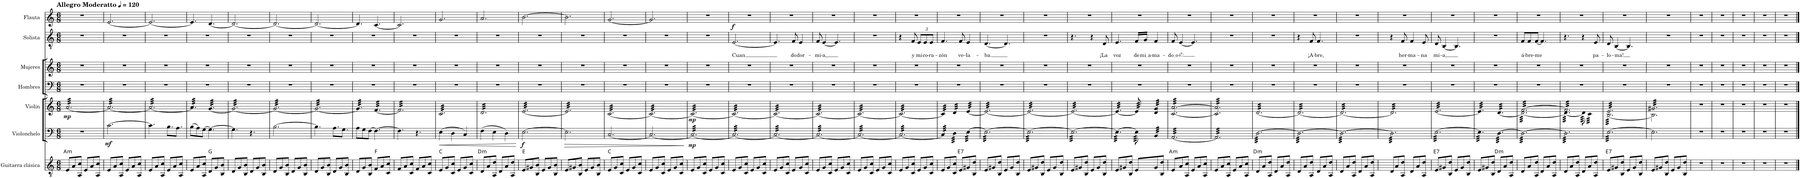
**kern	**harte	**kern	**dynam	**kern	**dynam	**kern	**kern	**kern	**text	**dynam	**kern
*part7	*part7	*part6	*part6	*part5	*part5	*part4	*part3	*part2	*part2	*part2	*part1
*staff7	*	*staff6	*staff6	*staff5	*staff5	*staff4	*staff3	*staff2	*staff2	*staff2	*staff1
*I"Guitarra clásica	*	*I"Violonchelo	*	*I"Violín	*	*I"Hombres	*I"Mujeres	*I"Solista	*	*	*I"Flauta
*I'Guit.	*	*I'Vc.	*	*I'Vln.	*	*I'H.	*	*I'Sl.	*	*	*I'Fl.
*clefGv2	*	*clefF4	*	*clefG2	*	*clefF4	*clefG2	*clefGv2	*	*	*clefG2
*k[]	*	*k[]	*	*k[]	*	*k[]	*k[]	*k[]	*	*	*k[]
*M6/8	*	*M6/8	*	*M6/8	*	*M6/8	*M6/8	*M6/8	*	*	*M6/8
*MM120	*	*MM120	*	*MM120	*	*MM120	*MM120	*MM120	*	*	*MM120
=1	=1	=1	=1	=1	=1	=1	=1	=1	=1	=1	=1
!	!	!	!	!	!	!	!	!	!	!	!LO:TX:a:B:t=Allegro Moderatto
!	!LO:H:kt=m	!	!	!	!LO:DY:b	!	!	!	!	!	!
*	*	*	*	*tremolo	*	*	*	*	*	*	*
8E/L	A:min	2.r	.	[32a/LLL	mp	2.r	2.r	2.r	.	.	2.r
.	.	.	.	32a/	.	.	.	.	.	.	.
.	.	.	.	32a/	.	.	.	.	.	.	.
.	.	.	.	32a/	.	.	.	.	.	.	.
8A/	.	.	.	32a/	.	.	.	.	.	.	.
.	.	.	.	32a/	.	.	.	.	.	.	.
.	.	.	.	32a/	.	.	.	.	.	.	.
.	.	.	.	32a/	.	.	.	.	.	.	.
8AA/ 8c/J	.	.	.	32a/	.	.	.	.	.	.	.
.	.	.	.	32a/	.	.	.	.	.	.	.
.	.	.	.	32a/	.	.	.	.	.	.	.
.	.	.	.	32a/	.	.	.	.	.	.	.
8E/L	.	.	.	32a/	.	.	.	.	.	.	.
.	.	.	.	32a/	.	.	.	.	.	.	.
.	.	.	.	32a/	.	.	.	.	.	.	.
.	.	.	.	32a/	.	.	.	.	.	.	.
8A/	.	.	.	32a/	.	.	.	.	.	.	.
.	.	.	.	32a/	.	.	.	.	.	.	.
.	.	.	.	32a/	.	.	.	.	.	.	.
.	.	.	.	32a/	.	.	.	.	.	.	.
8AA/ 8c/J	.	.	.	32a/	.	.	.	.	.	.	.
.	.	.	.	32a/	.	.	.	.	.	.	.
.	.	.	.	32a/	.	.	.	.	.	.	.
.	.	.	.	32a/JJJ	.	.	.	.	.	.	.
=2	=2	=2	=2	=2	=2	=2	=2	=2	=2	=2	=2
!	!	!	!LO:DY:b	!	!	!	!	!	!	!	!
8E/L	.	[2.c\	mf	32a/LLL	.	2.r	2.r	2.r	.	.	[2.e/
.	.	.	.	32a/	.	.	.	.	.	.	.
.	.	.	.	32a/	.	.	.	.	.	.	.
.	.	.	.	32a/	.	.	.	.	.	.	.
8A/	.	.	.	32a/	.	.	.	.	.	.	.
.	.	.	.	32a/	.	.	.	.	.	.	.
.	.	.	.	32a/	.	.	.	.	.	.	.
.	.	.	.	32a/	.	.	.	.	.	.	.
8AA/ 8c/J	.	.	.	32a/	.	.	.	.	.	.	.
.	.	.	.	32a/	.	.	.	.	.	.	.
.	.	.	.	32a/	.	.	.	.	.	.	.
.	.	.	.	32a/	.	.	.	.	.	.	.
8E/L	.	.	.	32a/	.	.	.	.	.	.	.
.	.	.	.	32a/	.	.	.	.	.	.	.
.	.	.	.	32a/	.	.	.	.	.	.	.
.	.	.	.	32a/	.	.	.	.	.	.	.
8A/	.	.	.	32a/	.	.	.	.	.	.	.
.	.	.	.	32a/	.	.	.	.	.	.	.
.	.	.	.	32a/	.	.	.	.	.	.	.
.	.	.	.	32a/	.	.	.	.	.	.	.
8AA/ 8c/J	.	.	.	32a/	.	.	.	.	.	.	.
.	.	.	.	32a/	.	.	.	.	.	.	.
.	.	.	.	32a/	.	.	.	.	.	.	.
.	.	.	.	32a/JJJ	.	.	.	.	.	.	.
=3	=3	=3	=3	=3	=3	=3	=3	=3	=3	=3	=3
8E/L	.	4.c\]	.	32a/LLL	.	2.r	2.r	2.r	.	.	2.e/_
.	.	.	.	32a/	.	.	.	.	.	.	.
.	.	.	.	32a/	.	.	.	.	.	.	.
.	.	.	.	32a/	.	.	.	.	.	.	.
8A/	.	.	.	32a/	.	.	.	.	.	.	.
.	.	.	.	32a/	.	.	.	.	.	.	.
.	.	.	.	32a/	.	.	.	.	.	.	.
.	.	.	.	32a/	.	.	.	.	.	.	.
8AA/ 8c/J	.	.	.	32a/	.	.	.	.	.	.	.
.	.	.	.	32a/	.	.	.	.	.	.	.
.	.	.	.	32a/	.	.	.	.	.	.	.
.	.	.	.	32a/	.	.	.	.	.	.	.
8E/L	.	8.B\L	.	32a/	.	.	.	.	.	.	.
.	.	.	.	32a/	.	.	.	.	.	.	.
.	.	.	.	32a/	.	.	.	.	.	.	.
.	.	.	.	32a/	.	.	.	.	.	.	.
8A/	.	.	.	32a/	.	.	.	.	.	.	.
.	.	.	.	32a/	.	.	.	.	.	.	.
.	.	8.A\J	.	32a/	.	.	.	.	.	.	.
.	.	.	.	32a/	.	.	.	.	.	.	.
8AA/ 8c/J	.	.	.	32a/	.	.	.	.	.	.	.
.	.	.	.	32a/	.	.	.	.	.	.	.
.	.	.	.	32a/	.	.	.	.	.	.	.
.	.	.	.	32a/JJJ	.	.	.	.	.	.	.
=4	=4	=4	=4	=4	=4	=4	=4	=4	=4	=4	=4
8E/L	.	(8B\L	.	32a/]LLL	.	2.r	2.r	2.r	.	.	4.e/]
.	.	.	.	32a/	.	.	.	.	.	.	.
.	.	.	.	32a/	.	.	.	.	.	.	.
.	.	.	.	32a/	.	.	.	.	.	.	.
8A/	.	8A\)	.	32a/	.	.	.	.	.	.	.
.	.	.	.	32a/	.	.	.	.	.	.	.
.	.	.	.	32a/	.	.	.	.	.	.	.
.	.	.	.	32a/	.	.	.	.	.	.	.
8AA/ 8c/J	.	[8G\J	.	32a/	.	.	.	.	.	.	.
.	.	.	.	32a/	.	.	.	.	.	.	.
.	.	.	.	32a/	.	.	.	.	.	.	.
.	.	.	.	32a/JJJ	.	.	.	.	.	.	.
8D/L	G:maj	4.G\_	.	[32g/LLL	.	.	.	.	.	.	[4.d/
.	.	.	.	32g/	.	.	.	.	.	.	.
.	.	.	.	32g/	.	.	.	.	.	.	.
.	.	.	.	32g/	.	.	.	.	.	.	.
8G/	.	.	.	32g/	.	.	.	.	.	.	.
.	.	.	.	32g/	.	.	.	.	.	.	.
.	.	.	.	32g/	.	.	.	.	.	.	.
.	.	.	.	32g/	.	.	.	.	.	.	.
8BB/ 8B/J	.	.	.	32g/	.	.	.	.	.	.	.
.	.	.	.	32g/	.	.	.	.	.	.	.
.	.	.	.	32g/	.	.	.	.	.	.	.
.	.	.	.	32g/JJJ	.	.	.	.	.	.	.
=5	=5	=5	=5	=5	=5	=5	=5	=5	=5	=5	=5
8D/L	.	4.G\]	.	32g/LLL	.	2.r	2.r	2.r	.	.	2.d/_
.	.	.	.	32g/	.	.	.	.	.	.	.
.	.	.	.	32g/	.	.	.	.	.	.	.
.	.	.	.	32g/	.	.	.	.	.	.	.
8G/	.	.	.	32g/	.	.	.	.	.	.	.
.	.	.	.	32g/	.	.	.	.	.	.	.
.	.	.	.	32g/	.	.	.	.	.	.	.
.	.	.	.	32g/	.	.	.	.	.	.	.
8BB/ 8B/J	.	.	.	32g/	.	.	.	.	.	.	.
.	.	.	.	32g/	.	.	.	.	.	.	.
.	.	.	.	32g/	.	.	.	.	.	.	.
.	.	.	.	32g/	.	.	.	.	.	.	.
8D/L	.	4.r	.	32g/	.	.	.	.	.	.	.
.	.	.	.	32g/	.	.	.	.	.	.	.
.	.	.	.	32g/	.	.	.	.	.	.	.
.	.	.	.	32g/	.	.	.	.	.	.	.
8G/	.	.	.	32g/	.	.	.	.	.	.	.
.	.	.	.	32g/	.	.	.	.	.	.	.
.	.	.	.	32g/	.	.	.	.	.	.	.
.	.	.	.	32g/	.	.	.	.	.	.	.
8BB/ 8B/J	.	.	.	32g/	.	.	.	.	.	.	.
.	.	.	.	32g/	.	.	.	.	.	.	.
.	.	.	.	32g/	.	.	.	.	.	.	.
.	.	.	.	32g/JJJ	.	.	.	.	.	.	.
=6	=6	=6	=6	=6	=6	=6	=6	=6	=6	=6	=6
8D/L	.	[2.B\	.	32g/LLL	.	2.r	2.r	2.r	.	.	2.d/_
.	.	.	.	32g/	.	.	.	.	.	.	.
.	.	.	.	32g/	.	.	.	.	.	.	.
.	.	.	.	32g/	.	.	.	.	.	.	.
8G/	.	.	.	32g/	.	.	.	.	.	.	.
.	.	.	.	32g/	.	.	.	.	.	.	.
.	.	.	.	32g/	.	.	.	.	.	.	.
.	.	.	.	32g/	.	.	.	.	.	.	.
8BB/ 8B/J	.	.	.	32g/	.	.	.	.	.	.	.
.	.	.	.	32g/	.	.	.	.	.	.	.
.	.	.	.	32g/	.	.	.	.	.	.	.
.	.	.	.	32g/	.	.	.	.	.	.	.
8D/L	.	.	.	32g/	.	.	.	.	.	.	.
.	.	.	.	32g/	.	.	.	.	.	.	.
.	.	.	.	32g/	.	.	.	.	.	.	.
.	.	.	.	32g/	.	.	.	.	.	.	.
8G/	.	.	.	32g/	.	.	.	.	.	.	.
.	.	.	.	32g/	.	.	.	.	.	.	.
.	.	.	.	32g/	.	.	.	.	.	.	.
.	.	.	.	32g/	.	.	.	.	.	.	.
8BB/ 8B/J	.	.	.	32g/	.	.	.	.	.	.	.
.	.	.	.	32g/	.	.	.	.	.	.	.
.	.	.	.	32g/	.	.	.	.	.	.	.
.	.	.	.	32g/JJJ	.	.	.	.	.	.	.
=7	=7	=7	=7	=7	=7	=7	=7	=7	=7	=7	=7
8D/L	.	4.B\]	.	32g/LLL	.	2.r	2.r	2.r	.	.	2.d/_
.	.	.	.	32g/	.	.	.	.	.	.	.
.	.	.	.	32g/	.	.	.	.	.	.	.
.	.	.	.	32g/	.	.	.	.	.	.	.
8G/	.	.	.	32g/	.	.	.	.	.	.	.
.	.	.	.	32g/	.	.	.	.	.	.	.
.	.	.	.	32g/	.	.	.	.	.	.	.
.	.	.	.	32g/	.	.	.	.	.	.	.
8BB/ 8B/J	.	.	.	32g/	.	.	.	.	.	.	.
.	.	.	.	32g/	.	.	.	.	.	.	.
.	.	.	.	32g/	.	.	.	.	.	.	.
.	.	.	.	32g/	.	.	.	.	.	.	.
8D/L	.	8.A\L	.	32g/	.	.	.	.	.	.	.
.	.	.	.	32g/	.	.	.	.	.	.	.
.	.	.	.	32g/	.	.	.	.	.	.	.
.	.	.	.	32g/	.	.	.	.	.	.	.
8G/	.	.	.	32g/	.	.	.	.	.	.	.
.	.	.	.	32g/	.	.	.	.	.	.	.
.	.	8.G\J	.	32g/	.	.	.	.	.	.	.
.	.	.	.	32g/	.	.	.	.	.	.	.
8BB/ 8B/J	.	.	.	32g/	.	.	.	.	.	.	.
.	.	.	.	32g/	.	.	.	.	.	.	.
.	.	.	.	32g/	.	.	.	.	.	.	.
.	.	.	.	32g/JJJ	.	.	.	.	.	.	.
=8	=8	=8	=8	=8	=8	=8	=8	=8	=8	=8	=8
8D/L	.	8A\L	.	32g/]LLL	.	2.r	2.r	2.r	.	.	4.d/]
.	.	.	.	32g/	.	.	.	.	.	.	.
.	.	.	.	32g/	.	.	.	.	.	.	.
.	.	.	.	32g/	.	.	.	.	.	.	.
8G/	.	8G\	.	32g/	.	.	.	.	.	.	.
.	.	.	.	32g/	.	.	.	.	.	.	.
.	.	.	.	32g/	.	.	.	.	.	.	.
.	.	.	.	32g/	.	.	.	.	.	.	.
8BB/ 8B/J	.	[8F\J	.	32g/	.	.	.	.	.	.	.
.	.	.	.	32g/	.	.	.	.	.	.	.
.	.	.	.	32g/	.	.	.	.	.	.	.
.	.	.	.	32g/JJJ	.	.	.	.	.	.	.
8F/L	F:maj	4.F\_	.	[32f/LLL	.	.	.	.	.	.	[4.c/
.	.	.	.	32f/	.	.	.	.	.	.	.
.	.	.	.	32f/	.	.	.	.	.	.	.
.	.	.	.	32f/	.	.	.	.	.	.	.
8A/	.	.	.	32f/	.	.	.	.	.	.	.
.	.	.	.	32f/	.	.	.	.	.	.	.
.	.	.	.	32f/	.	.	.	.	.	.	.
.	.	.	.	32f/	.	.	.	.	.	.	.
8C/ 8c/J	.	.	.	32f/	.	.	.	.	.	.	.
.	.	.	.	32f/	.	.	.	.	.	.	.
.	.	.	.	32f/	.	.	.	.	.	.	.
.	.	.	.	32f/JJJ	.	.	.	.	.	.	.
=9	=9	=9	=9	=9	=9	=9	=9	=9	=9	=9	=9
8F/L	.	4.F\]	.	32f/]LLL	.	2.r	2.r	2.r	.	.	2.c/]
.	.	.	.	32f/	.	.	.	.	.	.	.
.	.	.	.	32f/	.	.	.	.	.	.	.
.	.	.	.	32f/	.	.	.	.	.	.	.
8A/	.	.	.	32f/	.	.	.	.	.	.	.
.	.	.	.	32f/	.	.	.	.	.	.	.
.	.	.	.	32f/	.	.	.	.	.	.	.
.	.	.	.	32f/	.	.	.	.	.	.	.
8C/ 8c/J	.	.	.	32f/	.	.	.	.	.	.	.
.	.	.	.	32f/	.	.	.	.	.	.	.
.	.	.	.	32f/	.	.	.	.	.	.	.
.	.	.	.	32f/	.	.	.	.	.	.	.
8F/L	.	4.r	.	32f/	.	.	.	.	.	.	.
.	.	.	.	32f/	.	.	.	.	.	.	.
.	.	.	.	32f/	.	.	.	.	.	.	.
.	.	.	.	32f/	.	.	.	.	.	.	.
8A/	.	.	.	32f/	.	.	.	.	.	.	.
.	.	.	.	32f/	.	.	.	.	.	.	.
.	.	.	.	32f/	.	.	.	.	.	.	.
.	.	.	.	32f/	.	.	.	.	.	.	.
8C/ 8c/J	.	.	.	32f/	.	.	.	.	.	.	.
.	.	.	.	32f/	.	.	.	.	.	.	.
.	.	.	.	32f/	.	.	.	.	.	.	.
.	.	.	.	32f/JJJ	.	.	.	.	.	.	.
=10	=10	=10	=10	=10	=10	=10	=10	=10	=10	=10	=10
!	!	!	!LO:HP:b	!	!	!	!	!	!	!	!
8E/L	C:maj	(4E\	<	32c/LLL	.	2.r	2.r	2.r	.	.	2.g/
.	.	.	.	32c/	.	.	.	.	.	.	.
.	.	.	.	32c/	.	.	.	.	.	.	.
.	.	.	.	32c/	.	.	.	.	.	.	.
8G/	.	.	.	32c/	.	.	.	.	.	.	.
.	.	.	.	32c/	.	.	.	.	.	.	.
.	.	.	.	32c/	.	.	.	.	.	.	.
.	.	.	.	32c/	.	.	.	.	.	.	.
8C/ 8c/J	.	4D\	.	32c/	.	.	.	.	.	.	.
.	.	.	.	32c/	.	.	.	.	.	.	.
.	.	.	.	32c/	.	.	.	.	.	.	.
.	.	.	.	32c/	.	.	.	.	.	.	.
8E/L	.	.	.	32c/	.	.	.	.	.	.	.
.	.	.	.	32c/	.	.	.	.	.	.	.
.	.	.	.	32c/	.	.	.	.	.	.	.
.	.	.	.	32c/	.	.	.	.	.	.	.
8G/	.	4C/)	.	32c/	.	.	.	.	.	.	.
.	.	.	.	32c/	.	.	.	.	.	.	.
.	.	.	.	32c/	.	.	.	.	.	.	.
.	.	.	.	32c/	.	.	.	.	.	.	.
8C/ 8c/J	.	.	.	32c/	.	.	.	.	.	.	.
.	.	.	.	32c/	.	.	.	.	.	.	.
.	.	.	.	32c/	.	.	.	.	.	.	.
.	.	.	.	32c/JJJ	.	.	.	.	.	.	.
=11	=11	=11	=11	=11	=11	=11	=11	=11	=11	=11	=11
!	!LO:H:kt=m	!	!	!	!	!	!	!	!	!	!
8D/L	D:min	(4F\	.	32d/LLL	.	2.r	2.r	2.r	.	.	2.a/
.	.	.	.	32d/	.	.	.	.	.	.	.
.	.	.	.	32d/	.	.	.	.	.	.	.
.	.	.	.	32d/	.	.	.	.	.	.	.
8A/	.	.	.	32d/	.	.	.	.	.	.	.
.	.	.	.	32d/	.	.	.	.	.	.	.
.	.	.	.	32d/	.	.	.	.	.	.	.
.	.	.	.	32d/	.	.	.	.	.	.	.
8AA/ 8d/J	.	4E\	.	32d/	.	.	.	.	.	.	.
.	.	.	.	32d/	.	.	.	.	.	.	.
.	.	.	.	32d/	.	.	.	.	.	.	.
.	.	.	.	32d/	.	.	.	.	.	.	.
8D/L	.	.	.	32d/	.	.	.	.	.	.	.
.	.	.	.	32d/	.	.	.	.	.	.	.
.	.	.	.	32d/	.	.	.	.	.	.	.
.	.	.	.	32d/	.	.	.	.	.	.	.
8A/	.	4D\)	.	32d/	.	.	.	.	.	.	.
.	.	.	.	32d/	.	.	.	.	.	.	.
.	.	.	.	32d/	.	.	.	.	.	.	.
.	.	.	.	32d/	.	.	.	.	.	.	.
8AA/ 8d/J	.	.	.	32d/	.	.	.	.	.	.	.
.	.	.	.	32d/	.	.	.	.	.	.	.
.	.	.	.	32d/	.	.	.	.	.	.	.
.	.	.	.	32d/JJJ	.	.	.	.	.	.	.
.	.	.	[	.	.	.	.	.	.	.	.
=12	=12	=12	=12	=12	=12	=12	=12	=12	=12	=12	=12
!	!	!	!LO:DY:b	!	!	!	!	!	!	!	!
8E/L	E:maj	[2.E\	f	[32e/LLL	.	2.r	2.r	2.r	.	.	[2.b\
.	.	.	.	32e/	.	.	.	.	.	.	.
.	.	.	.	32e/	.	.	.	.	.	.	.
.	.	.	.	32e/	.	.	.	.	.	.	.
8G#X/	.	.	.	32e/	.	.	.	.	.	.	.
.	.	.	.	32e/	.	.	.	.	.	.	.
.	.	.	.	32e/	.	.	.	.	.	.	.
.	.	.	.	32e/	.	.	.	.	.	.	.
8BB/ 8B/J	.	.	.	32e/	.	.	.	.	.	.	.
.	.	.	.	32e/	.	.	.	.	.	.	.
.	.	.	.	32e/	.	.	.	.	.	.	.
.	.	.	.	32e/	.	.	.	.	.	.	.
8E/L	.	.	.	32e/	.	.	.	.	.	.	.
.	.	.	.	32e/	.	.	.	.	.	.	.
.	.	.	.	32e/	.	.	.	.	.	.	.
.	.	.	.	32e/	.	.	.	.	.	.	.
8G#/	.	.	.	32e/	.	.	.	.	.	.	.
.	.	.	.	32e/	.	.	.	.	.	.	.
.	.	.	.	32e/	.	.	.	.	.	.	.
.	.	.	.	32e/	.	.	.	.	.	.	.
8BB/ 8B/J	.	.	.	32e/	.	.	.	.	.	.	.
.	.	.	.	32e/	.	.	.	.	.	.	.
.	.	.	.	32e/	.	.	.	.	.	.	.
.	.	.	.	32e/JJJ	.	.	.	.	.	.	.
=13	=13	=13	=13	=13	=13	=13	=13	=13	=13	=13	=13
!	!	!	!LO:HP:b	!	!	!	!	!	!	!	!
8E/L	.	2.E\]	>	32e/]LLL	.	2.r	2.r	2.r	.	.	2.b\]
.	.	.	.	32e/	.	.	.	.	.	.	.
.	.	.	.	32e/	.	.	.	.	.	.	.
.	.	.	.	32e/	.	.	.	.	.	.	.
8G#X/	.	.	.	32e/	.	.	.	.	.	.	.
.	.	.	.	32e/	.	.	.	.	.	.	.
.	.	.	.	32e/	.	.	.	.	.	.	.
.	.	.	.	32e/	.	.	.	.	.	.	.
8BB/ 8B/J	.	.	.	32e/	.	.	.	.	.	.	.
.	.	.	.	32e/	.	.	.	.	.	.	.
.	.	.	.	32e/	.	.	.	.	.	.	.
.	.	.	.	32e/	.	.	.	.	.	.	.
8E/L	.	.	.	32e/	.	.	.	.	.	.	.
.	.	.	.	32e/	.	.	.	.	.	.	.
.	.	.	.	32e/	.	.	.	.	.	.	.
.	.	.	.	32e/	.	.	.	.	.	.	.
8G#/	.	.	.	32e/	.	.	.	.	.	.	.
.	.	.	.	32e/	.	.	.	.	.	.	.
.	.	.	.	32e/	.	.	.	.	.	.	.
.	.	.	.	32e/	.	.	.	.	.	.	.
8BB/ 8B/J	.	.	.	32e/	.	.	.	.	.	.	.
.	.	.	.	32e/	.	.	.	.	.	.	.
.	.	.	.	32e/	.	.	.	.	.	.	.
.	.	.	.	32e/JJJ	.	.	.	.	.	.	.
=14	=14	=14	=14	=14	=14	=14	=14	=14	=14	=14	=14
8E/L	C:maj	[2.C/	.	[32c/LLL	.	2.r	2.r	2.r	.	.	[2.g/
.	.	.	.	32c/	.	.	.	.	.	.	.
.	.	.	.	32c/	.	.	.	.	.	.	.
.	.	.	.	32c/	.	.	.	.	.	.	.
8G/	.	.	.	32c/	.	.	.	.	.	.	.
.	.	.	.	32c/	.	.	.	.	.	.	.
.	.	.	.	32c/	.	.	.	.	.	.	.
.	.	.	.	32c/	.	.	.	.	.	.	.
8C/ 8c/J	.	.	.	32c/	.	.	.	.	.	.	.
.	.	.	.	32c/	.	.	.	.	.	.	.
.	.	.	.	32c/	.	.	.	.	.	.	.
.	.	.	.	32c/	.	.	.	.	.	.	.
8E/L	.	.	.	32c/	.	.	.	.	.	.	.
.	.	.	.	32c/	.	.	.	.	.	.	.
.	.	.	.	32c/	.	.	.	.	.	.	.
.	.	.	.	32c/	.	.	.	.	.	.	.
8G/	.	.	.	32c/	.	.	.	.	.	.	.
.	.	.	.	32c/	.	.	.	.	.	.	.
.	.	.	.	32c/	.	.	.	.	.	.	.
.	.	.	.	32c/	.	.	.	.	.	.	.
8C/ 8c/J	.	.	.	32c/	.	.	.	.	.	.	.
.	.	.	.	32c/	.	.	.	.	.	.	.
.	.	.	.	32c/	.	.	.	.	.	.	.
.	.	.	.	32c/JJJ	.	.	.	.	.	.	.
=15	=15	=15	=15	=15	=15	=15	=15	=15	=15	=15	=15
8E/L	.	2.C/_	.	32c/LLL	.	2.r	2.r	2.r	.	.	2.g/]
.	.	.	.	32c/	.	.	.	.	.	.	.
.	.	.	.	32c/	.	.	.	.	.	.	.
.	.	.	.	32c/	.	.	.	.	.	.	.
8G/	.	.	.	32c/	.	.	.	.	.	.	.
.	.	.	.	32c/	.	.	.	.	.	.	.
.	.	.	.	32c/	.	.	.	.	.	.	.
.	.	.	.	32c/	.	.	.	.	.	.	.
8C/ 8c/J	.	.	.	32c/	.	.	.	.	.	.	.
.	.	.	.	32c/	.	.	.	.	.	.	.
.	.	.	.	32c/	.	.	.	.	.	.	.
.	.	.	.	32c/	.	.	.	.	.	.	.
8E/L	.	.	.	32c/	.	.	.	.	.	.	.
.	.	.	.	32c/	.	.	.	.	.	.	.
.	.	.	.	32c/	.	.	.	.	.	.	.
.	.	.	.	32c/	.	.	.	.	.	.	.
8G/	.	.	.	32c/	.	.	.	.	.	.	.
.	.	.	.	32c/	.	.	.	.	.	.	.
.	.	.	.	32c/	.	.	.	.	.	.	.
.	.	.	.	32c/	.	.	.	.	.	.	.
8C/ 8c/J	.	.	.	32c/	.	.	.	.	.	.	.
.	.	.	.	32c/	.	.	.	.	.	.	.
.	.	.	.	32c/	.	.	.	.	.	.	.
.	.	.	.	32c/JJJ	.	.	.	.	.	.	.
.	.	.	]	.	.	.	.	.	.	.	.
=16	=16	=16	=16	=16	=16	=16	=16	=16	=16	=16	=16
!	!	!	!LO:DY:b	!	!LO:DY:b	!	!	!	!	!	!
*	*	*tremolo	*	*	*	*	*	*	*	*	*
8E/L	.	32C/LLL	mp	32c/LLL	mp	2.r	2.r	2.r	.	.	2.r
.	.	32C/	.	32c/	.	.	.	.	.	.	.
.	.	32C/	.	32c/	.	.	.	.	.	.	.
.	.	32C/	.	32c/	.	.	.	.	.	.	.
8G/	.	32C/	.	32c/	.	.	.	.	.	.	.
.	.	32C/	.	32c/	.	.	.	.	.	.	.
.	.	32C/	.	32c/	.	.	.	.	.	.	.
.	.	32C/	.	32c/	.	.	.	.	.	.	.
8C/ 8c/J	.	32C/	.	32c/	.	.	.	.	.	.	.
.	.	32C/	.	32c/	.	.	.	.	.	.	.
.	.	32C/	.	32c/	.	.	.	.	.	.	.
.	.	32C/	.	32c/	.	.	.	.	.	.	.
8E/L	.	32C/	.	32c/	.	.	.	.	.	.	.
.	.	32C/	.	32c/	.	.	.	.	.	.	.
.	.	32C/	.	32c/	.	.	.	.	.	.	.
.	.	32C/	.	32c/	.	.	.	.	.	.	.
8G/	.	32C/	.	32c/	.	.	.	.	.	.	.
.	.	32C/	.	32c/	.	.	.	.	.	.	.
.	.	32C/	.	32c/	.	.	.	.	.	.	.
.	.	32C/	.	32c/	.	.	.	.	.	.	.
8C/ 8c/J	.	32C/	.	32c/	.	.	.	.	.	.	.
.	.	32C/	.	32c/	.	.	.	.	.	.	.
.	.	32C/	.	32c/	.	.	.	.	.	.	.
.	.	32C/JJJ	.	32c/JJJ	.	.	.	.	.	.	.
=17	=17	=17	=17	=17	=17	=17	=17	=17	=17	=17	=17
!	!	!	!	!	!	!	!	!	!LO:LY:b	!LO:DY:a	!
8E/L	.	32C/LLL	.	32c/LLL	.	2.r	2.r	[2.E/	-Cuan	f	2.r
.	.	32C/	.	32c/	.	.	.	.	.	.	.
.	.	32C/	.	32c/	.	.	.	.	.	.	.
.	.	32C/	.	32c/	.	.	.	.	.	.	.
8G/	.	32C/	.	32c/	.	.	.	.	.	.	.
.	.	32C/	.	32c/	.	.	.	.	.	.	.
.	.	32C/	.	32c/	.	.	.	.	.	.	.
.	.	32C/	.	32c/	.	.	.	.	.	.	.
8C/ 8c/J	.	32C/	.	32c/	.	.	.	.	.	.	.
.	.	32C/	.	32c/	.	.	.	.	.	.	.
.	.	32C/	.	32c/	.	.	.	.	.	.	.
.	.	32C/	.	32c/	.	.	.	.	.	.	.
8E/L	.	32C/	.	32c/	.	.	.	.	.	.	.
.	.	32C/	.	32c/	.	.	.	.	.	.	.
.	.	32C/	.	32c/	.	.	.	.	.	.	.
.	.	32C/	.	32c/	.	.	.	.	.	.	.
8G/	.	32C/	.	32c/	.	.	.	.	.	.	.
.	.	32C/	.	32c/	.	.	.	.	.	.	.
.	.	32C/	.	32c/	.	.	.	.	.	.	.
.	.	32C/	.	32c/	.	.	.	.	.	.	.
8C/ 8c/J	.	32C/	.	32c/	.	.	.	.	.	.	.
.	.	32C/	.	32c/	.	.	.	.	.	.	.
.	.	32C/	.	32c/	.	.	.	.	.	.	.
.	.	32C/JJJ	.	32c/JJJ	.	.	.	.	.	.	.
=18	=18	=18	=18	=18	=18	=18	=18	=18	=18	=18	=18
8E/L	.	32C/LLL	.	32c/LLL	.	2.r	2.r	4.E/]	.	.	2.r
.	.	32C/	.	32c/	.	.	.	.	.	.	.
.	.	32C/	.	32c/	.	.	.	.	.	.	.
.	.	32C/	.	32c/	.	.	.	.	.	.	.
8G/	.	32C/	.	32c/	.	.	.	.	.	.	.
.	.	32C/	.	32c/	.	.	.	.	.	.	.
.	.	32C/	.	32c/	.	.	.	.	.	.	.
.	.	32C/	.	32c/	.	.	.	.	.	.	.
8C/ 8c/J	.	32C/	.	32c/	.	.	.	.	.	.	.
.	.	32C/	.	32c/	.	.	.	.	.	.	.
.	.	32C/	.	32c/	.	.	.	.	.	.	.
.	.	32C/	.	32c/	.	.	.	.	.	.	.
!	!	!	!	!	!	!	!	!	!LO:LY:b	!	!
8E/L	.	32C/	.	32c/	.	.	.	8F/	do	.	.
.	.	32C/	.	32c/	.	.	.	.	.	.	.
.	.	32C/	.	32c/	.	.	.	.	.	.	.
.	.	32C/	.	32c/	.	.	.	.	.	.	.
!	!	!	!	!	!	!	!	!	!LO:LY:b	!	!
8G/	.	32C/	.	32c/	.	.	.	4E/	dor-	.	.
.	.	32C/	.	32c/	.	.	.	.	.	.	.
.	.	32C/	.	32c/	.	.	.	.	.	.	.
.	.	32C/	.	32c/	.	.	.	.	.	.	.
8C/ 8c/J	.	32C/	.	32c/	.	.	.	.	.	.	.
.	.	32C/	.	32c/	.	.	.	.	.	.	.
.	.	32C/	.	32c/	.	.	.	.	.	.	.
.	.	32C/JJJ	.	32c/JJJ	.	.	.	.	.	.	.
=19	=19	=19	=19	=19	=19	=19	=19	=19	=19	=19	=19
!	!	!	!	!	!	!	!	!	!LO:LY:b	!	!
8E/L	.	32C/LLL	.	32c/LLL	.	2.r	2.r	8F/	-mí-	.	2.r
.	.	32C/	.	32c/	.	.	.	.	.	.	.
.	.	32C/	.	32c/	.	.	.	.	.	.	.
.	.	32C/	.	32c/	.	.	.	.	.	.	.
!	!	!	!	!	!	!	!	!	!LO:LY:b	!	!
8G/	.	32C/	.	32c/	.	.	.	[4E/	-a,	.	.
.	.	32C/	.	32c/	.	.	.	.	.	.	.
.	.	32C/	.	32c/	.	.	.	.	.	.	.
.	.	32C/	.	32c/	.	.	.	.	.	.	.
8C/ 8c/J	.	32C/	.	32c/	.	.	.	.	.	.	.
.	.	32C/	.	32c/	.	.	.	.	.	.	.
.	.	32C/	.	32c/	.	.	.	.	.	.	.
.	.	32C/	.	32c/	.	.	.	.	.	.	.
8E/L	.	32C/	.	32c/	.	.	.	4.E/]	.	.	.
.	.	32C/	.	32c/	.	.	.	.	.	.	.
.	.	32C/	.	32c/	.	.	.	.	.	.	.
.	.	32C/	.	32c/	.	.	.	.	.	.	.
8G/	.	32C/	.	32c/	.	.	.	.	.	.	.
.	.	32C/	.	32c/	.	.	.	.	.	.	.
.	.	32C/	.	32c/	.	.	.	.	.	.	.
.	.	32C/	.	32c/	.	.	.	.	.	.	.
8C/ 8c/J	.	32C/	.	32c/	.	.	.	.	.	.	.
.	.	32C/	.	32c/	.	.	.	.	.	.	.
.	.	32C/	.	32c/	.	.	.	.	.	.	.
.	.	32C/JJJ	.	32c/JJJ	.	.	.	.	.	.	.
=20	=20	=20	=20	=20	=20	=20	=20	=20	=20	=20	=20
8E/L	.	32C/LLL	.	32c/LLL	.	2.r	2.r	2.r	.	.	2.r
.	.	32C/	.	32c/	.	.	.	.	.	.	.
.	.	32C/	.	32c/	.	.	.	.	.	.	.
.	.	32C/	.	32c/	.	.	.	.	.	.	.
8G/	.	32C/	.	32c/	.	.	.	.	.	.	.
.	.	32C/	.	32c/	.	.	.	.	.	.	.
.	.	32C/	.	32c/	.	.	.	.	.	.	.
.	.	32C/	.	32c/	.	.	.	.	.	.	.
8C/ 8c/J	.	32C/	.	32c/	.	.	.	.	.	.	.
.	.	32C/	.	32c/	.	.	.	.	.	.	.
.	.	32C/	.	32c/	.	.	.	.	.	.	.
.	.	32C/	.	32c/	.	.	.	.	.	.	.
8E/L	.	32C/	.	32c/	.	.	.	.	.	.	.
.	.	32C/	.	32c/	.	.	.	.	.	.	.
.	.	32C/	.	32c/	.	.	.	.	.	.	.
.	.	32C/	.	32c/	.	.	.	.	.	.	.
8G/	.	32C/	.	32c/	.	.	.	.	.	.	.
.	.	32C/	.	32c/	.	.	.	.	.	.	.
.	.	32C/	.	32c/	.	.	.	.	.	.	.
.	.	32C/	.	32c/	.	.	.	.	.	.	.
8C/ 8c/J	.	32C/	.	32c/	.	.	.	.	.	.	.
.	.	32C/	.	32c/	.	.	.	.	.	.	.
.	.	32C/	.	32c/	.	.	.	.	.	.	.
.	.	32C/JJJ	.	32c/JJJ	.	.	.	.	.	.	.
=21	=21	=21	=21	=21	=21	=21	=21	=21	=21	=21	=21
8E/L	.	32C/LLL	.	32c/LLL	.	2.r	2.r	4r	.	.	2.r
.	.	32C/	.	32c/	.	.	.	.	.	.	.
.	.	32C/	.	32c/	.	.	.	.	.	.	.
.	.	32C/	.	32c/	.	.	.	.	.	.	.
8G/	.	32C/	.	32c/	.	.	.	.	.	.	.
.	.	32C/	.	32c/	.	.	.	.	.	.	.
.	.	32C/	.	32c/	.	.	.	.	.	.	.
.	.	32C/	.	32c/	.	.	.	.	.	.	.
!	!	!	!	!	!	!	!	!	!LO:LY:b	!	!
8C/ 8c/J	.	32C/	.	32c/	.	.	.	8F/	y	.	.
.	.	32C/	.	32c/	.	.	.	.	.	.	.
.	.	32C/	.	32c/	.	.	.	.	.	.	.
.	.	32C/	.	32c/	.	.	.	.	.	.	.
!	!	!	!	!	!	!	!	!	!LO:LY:b	!	!
8E/L	.	32C/	.	32c/	.	.	.	8E/L	mi	.	.
.	.	32C/	.	32c/	.	.	.	.	.	.	.
.	.	32C/	.	32c/	.	.	.	.	.	.	.
.	.	32C/	.	32c/	.	.	.	.	.	.	.
!	!	!	!	!	!	!	!	!	!LO:LY:b	!	!
8G/	.	32C/	.	32c/	.	.	.	8E/	co-	.	.
.	.	32C/	.	32c/	.	.	.	.	.	.	.
.	.	32C/	.	32c/	.	.	.	.	.	.	.
.	.	32C/	.	32c/	.	.	.	.	.	.	.
!	!	!	!	!	!	!	!	!	!LO:LY:b	!	!
8C/ 8c/J	.	32C/	.	32c/	.	.	.	8E/J	-ra-	.	.
.	.	32C/	.	32c/	.	.	.	.	.	.	.
.	.	32C/	.	32c/	.	.	.	.	.	.	.
.	.	32C/JJJ	.	32c/JJJ	.	.	.	.	.	.	.
=22	=22	=22	=22	=22	=22	=22	=22	=22	=22	=22	=22
!	!	!	!	!	!	!	!	!	!LO:LY:b	!	!
8E/L	.	32C/]LLL	.	32c/]LLL	.	2.r	2.r	4.F/	-zón	.	2.r
.	.	32C/	.	32c/	.	.	.	.	.	.	.
.	.	32C/	.	32c/	.	.	.	.	.	.	.
.	.	32C/	.	32c/	.	.	.	.	.	.	.
8G/	.	32C/	.	32c/	.	.	.	.	.	.	.
.	.	32C/	.	32c/	.	.	.	.	.	.	.
.	.	32C/	.	32c/	.	.	.	.	.	.	.
.	.	32C/JJJ	.	32c/JJJ	.	.	.	.	.	.	.
8C/ 8c/J	.	32D\LLL	.	32d/LLL	.	.	.	.	.	.	.
.	.	32D\	.	32d/	.	.	.	.	.	.	.
.	.	32D\	.	32d/	.	.	.	.	.	.	.
.	.	32D\	.	32d/	.	.	.	.	.	.	.
!	!LO:H:kt=7	!	!	!	!	!	!	!	!LO:LY:b	!	!
8E/L	E:7	32D\	.	32d/	.	.	.	8F/	ve-	.	.
.	.	32D\	.	32d/	.	.	.	.	.	.	.
.	.	32D\	.	32d/	.	.	.	.	.	.	.
.	.	32D\JJJ	.	32d/JJJ	.	.	.	.	.	.	.
!	!	!	!	!	!	!	!	!	!LO:LY:b	!	!
8G#X/	.	[32E\LLL	.	[32e/LLL	.	.	.	4E/	-la-	.	.
.	.	32E\	.	32e/	.	.	.	.	.	.	.
.	.	32E\	.	32e/	.	.	.	.	.	.	.
.	.	32E\	.	32e/	.	.	.	.	.	.	.
8BB/ 8d/J	.	32E\	.	32e/	.	.	.	.	.	.	.
.	.	32E\	.	32e/	.	.	.	.	.	.	.
.	.	32E\	.	32e/	.	.	.	.	.	.	.
.	.	32E\JJJ	.	32e/JJJ	.	.	.	.	.	.	.
=23	=23	=23	=23	=23	=23	=23	=23	=23	=23	=23	=23
!	!	!	!	!	!	!	!	!	!LO:LY:b	!	!
8E/L	.	32E\LLL	.	32e/LLL	.	2.r	2.r	[4.D/	-ba.	.	2.r
.	.	32E\	.	32e/	.	.	.	.	.	.	.
.	.	32E\	.	32e/	.	.	.	.	.	.	.
.	.	32E\	.	32e/	.	.	.	.	.	.	.
8G#X/	.	32E\	.	32e/	.	.	.	.	.	.	.
.	.	32E\	.	32e/	.	.	.	.	.	.	.
.	.	32E\	.	32e/	.	.	.	.	.	.	.
.	.	32E\	.	32e/	.	.	.	.	.	.	.
8BB/ 8d/J	.	32E\	.	32e/	.	.	.	.	.	.	.
.	.	32E\	.	32e/	.	.	.	.	.	.	.
.	.	32E\	.	32e/	.	.	.	.	.	.	.
.	.	32E\	.	32e/	.	.	.	.	.	.	.
8E/L	.	32E\	.	32e/	.	.	.	4.D/]	.	.	.
.	.	32E\	.	32e/	.	.	.	.	.	.	.
.	.	32E\	.	32e/	.	.	.	.	.	.	.
.	.	32E\	.	32e/	.	.	.	.	.	.	.
8G#/	.	32E\	.	32e/	.	.	.	.	.	.	.
.	.	32E\	.	32e/	.	.	.	.	.	.	.
.	.	32E\	.	32e/	.	.	.	.	.	.	.
.	.	32E\	.	32e/	.	.	.	.	.	.	.
8BB/ 8d/J	.	32E\	.	32e/	.	.	.	.	.	.	.
.	.	32E\	.	32e/	.	.	.	.	.	.	.
.	.	32E\	.	32e/	.	.	.	.	.	.	.
.	.	32E\JJJ	.	32e/JJJ	.	.	.	.	.	.	.
=24	=24	=24	=24	=24	=24	=24	=24	=24	=24	=24	=24
8E/L	.	32E\LLL	.	32e/LLL	.	2.r	2.r	2.r	.	.	2.r
.	.	32E\	.	32e/	.	.	.	.	.	.	.
.	.	32E\	.	32e/	.	.	.	.	.	.	.
.	.	32E\	.	32e/	.	.	.	.	.	.	.
8G#X/	.	32E\	.	32e/	.	.	.	.	.	.	.
.	.	32E\	.	32e/	.	.	.	.	.	.	.
.	.	32E\	.	32e/	.	.	.	.	.	.	.
.	.	32E\	.	32e/	.	.	.	.	.	.	.
8BB/ 8d/J	.	32E\	.	32e/	.	.	.	.	.	.	.
.	.	32E\	.	32e/	.	.	.	.	.	.	.
.	.	32E\	.	32e/	.	.	.	.	.	.	.
.	.	32E\	.	32e/	.	.	.	.	.	.	.
8E/L	.	32E\	.	32e/	.	.	.	.	.	.	.
.	.	32E\	.	32e/	.	.	.	.	.	.	.
.	.	32E\	.	32e/	.	.	.	.	.	.	.
.	.	32E\	.	32e/	.	.	.	.	.	.	.
8G#/	.	32E\	.	32e/	.	.	.	.	.	.	.
.	.	32E\	.	32e/	.	.	.	.	.	.	.
.	.	32E\	.	32e/	.	.	.	.	.	.	.
.	.	32E\	.	32e/	.	.	.	.	.	.	.
8BB/ 8d/J	.	32E\	.	32e/	.	.	.	.	.	.	.
.	.	32E\	.	32e/	.	.	.	.	.	.	.
.	.	32E\	.	32e/	.	.	.	.	.	.	.
.	.	32E\JJJ	.	32e/JJJ	.	.	.	.	.	.	.
=25	=25	=25	=25	=25	=25	=25	=25	=25	=25	=25	=25
8E/L	.	32E\LLL	.	32e/LLL	.	2.r	2.r	4.r	.	.	2.r
.	.	32E\	.	32e/	.	.	.	.	.	.	.
.	.	32E\	.	32e/	.	.	.	.	.	.	.
.	.	32E\	.	32e/	.	.	.	.	.	.	.
8G#X/	.	32E\	.	32e/	.	.	.	.	.	.	.
.	.	32E\	.	32e/	.	.	.	.	.	.	.
.	.	32E\	.	32e/	.	.	.	.	.	.	.
.	.	32E\	.	32e/	.	.	.	.	.	.	.
8BB/ 8d/J	.	32E\	.	32e/	.	.	.	.	.	.	.
.	.	32E\	.	32e/	.	.	.	.	.	.	.
.	.	32E\	.	32e/	.	.	.	.	.	.	.
.	.	32E\	.	32e/	.	.	.	.	.	.	.
8E/L	.	32E\	.	32e/	.	.	.	4r	.	.	.
.	.	32E\	.	32e/	.	.	.	.	.	.	.
.	.	32E\	.	32e/	.	.	.	.	.	.	.
.	.	32E\	.	32e/	.	.	.	.	.	.	.
8G#/	.	32E\	.	32e/	.	.	.	.	.	.	.
.	.	32E\	.	32e/	.	.	.	.	.	.	.
.	.	32E\	.	32e/	.	.	.	.	.	.	.
.	.	32E\	.	32e/	.	.	.	.	.	.	.
!	!	!	!	!	!	!	!	!	!LO:LY:b	!	!
8BB/ 8d/J	.	32E\	.	32e/	.	.	.	8D/	¡La	.	.
.	.	32E\	.	32e/	.	.	.	.	.	.	.
.	.	32E\	.	32e/	.	.	.	.	.	.	.
.	.	32E\JJJ	.	32e/JJJ	.	.	.	.	.	.	.
=26	=26	=26	=26	=26	=26	=26	=26	=26	=26	=26	=26
!	!	!	!	!	!	!	!	!	!LO:LY:b	!	!
8E/L	.	32E\LLL	.	32e/LLL	.	2.r	2.r	4.E/	voz	.	2.r
.	.	32E\	.	32e/	.	.	.	.	.	.	.
.	.	32E\	.	32e/	.	.	.	.	.	.	.
.	.	32E\	.	32e/	.	.	.	.	.	.	.
8G#X/	.	32E\	.	32e/	.	.	.	.	.	.	.
.	.	32E\	.	32e/	.	.	.	.	.	.	.
.	.	32E\	.	32e/	.	.	.	.	.	.	.
.	.	32E\	.	32e/	.	.	.	.	.	.	.
8BB/ 8d/J	.	32E\	.	32e/	.	.	.	.	.	.	.
.	.	32E\	.	32e/	.	.	.	.	.	.	.
.	.	32E\	.	32e/	.	.	.	.	.	.	.
.	.	32E\JJJ	.	32e/JJJ	.	.	.	.	.	.	.
!	!	!	!	!	!	!	!	!	!LO:LY:b	!	!
8E/L	.	64E\]	.	64e/]	.	.	.	16F/LL	de	.	.
.	.	64E\	.	64e/	.	.	.	.	.	.	.
.	.	64E\	.	64e/	.	.	.	.	.	.	.
.	.	64E\	.	64e/	.	.	.	.	.	.	.
!	!	!	!	!	!	!	!	!	!LO:LY:b	!	!
.	.	64E\	.	64e/	.	.	.	16G/JJ	mi a	.	.
.	.	64E\	.	64e/	.	.	.	.	.	.	.
.	.	64E\	.	64e/	.	.	.	.	.	.	.
.	.	64E\	.	64e/	.	.	.	.	.	.	.
!	!	!	!	!	!	!	!	!	!LO:LY:b	!	!
8G#/	.	32BB/LLL	.	32d/ 32g/LLL	.	.	.	4F/	-ma-	.	.
.	.	32BB/	.	32d/ 32g/	.	.	.	.	.	.	.
.	.	32BB/	.	32d/ 32g/	.	.	.	.	.	.	.
.	.	32BB/	.	32d/ 32g/	.	.	.	.	.	.	.
8BB/ 8d/J	.	32BB/	.	32d/ 32g/	.	.	.	.	.	.	.
.	.	32BB/	.	32d/ 32g/	.	.	.	.	.	.	.
.	.	32BB/	.	32d/ 32g/	.	.	.	.	.	.	.
.	.	32BB/JJJ	.	32d/ 32g/JJJ	.	.	.	.	.	.	.
=27	=27	=27	=27	=27	=27	=27	=27	=27	=27	=27	=27
!	!LO:H:kt=m	!	!	!	!	!	!	!	!LO:LY:b	!	!
8E/L	A:min	[32AA/LLL	.	[32c/ [32a/LLL	.	2.r	2.r	8F/	do o	.	2.r
.	.	32AA/	.	32c/ 32a/	.	.	.	.	.	.	.
.	.	32AA/	.	32c/ 32a/	.	.	.	.	.	.	.
.	.	32AA/	.	32c/ 32a/	.	.	.	.	.	.	.
!	!	!	!	!	!	!	!	!	!LO:LY:b	!	!
8A/	.	32AA/	.	32c/ 32a/	.	.	.	[4E/	-í!:	.	.
.	.	32AA/	.	32c/ 32a/	.	.	.	.	.	.	.
.	.	32AA/	.	32c/ 32a/	.	.	.	.	.	.	.
.	.	32AA/	.	32c/ 32a/	.	.	.	.	.	.	.
8AA/ 8c/J	.	32AA/	.	32c/ 32a/	.	.	.	.	.	.	.
.	.	32AA/	.	32c/ 32a/	.	.	.	.	.	.	.
.	.	32AA/	.	32c/ 32a/	.	.	.	.	.	.	.
.	.	32AA/	.	32c/ 32a/	.	.	.	.	.	.	.
8E/L	.	32AA/	.	32c/ 32a/	.	.	.	4.E/]	.	.	.
.	.	32AA/	.	32c/ 32a/	.	.	.	.	.	.	.
.	.	32AA/	.	32c/ 32a/	.	.	.	.	.	.	.
.	.	32AA/	.	32c/ 32a/	.	.	.	.	.	.	.
8A/	.	32AA/	.	32c/ 32a/	.	.	.	.	.	.	.
.	.	32AA/	.	32c/ 32a/	.	.	.	.	.	.	.
.	.	32AA/	.	32c/ 32a/	.	.	.	.	.	.	.
.	.	32AA/	.	32c/ 32a/	.	.	.	.	.	.	.
8AA/ 8c/J	.	32AA/	.	32c/ 32a/	.	.	.	.	.	.	.
.	.	32AA/	.	32c/ 32a/	.	.	.	.	.	.	.
.	.	32AA/	.	32c/ 32a/	.	.	.	.	.	.	.
.	.	32AA/JJJ	.	32c/ 32a/JJJ	.	.	.	.	.	.	.
=28	=28	=28	=28	=28	=28	=28	=28	=28	=28	=28	=28
8E/L	.	32AA/]LLL	.	32c/] 32a/]LLL	.	2.r	2.r	2.r	.	.	2.r
.	.	32AA/	.	32c/ 32a/	.	.	.	.	.	.	.
.	.	32AA/	.	32c/ 32a/	.	.	.	.	.	.	.
.	.	32AA/	.	32c/ 32a/	.	.	.	.	.	.	.
8A/	.	32AA/	.	32c/ 32a/	.	.	.	.	.	.	.
.	.	32AA/	.	32c/ 32a/	.	.	.	.	.	.	.
.	.	32AA/	.	32c/ 32a/	.	.	.	.	.	.	.
.	.	32AA/	.	32c/ 32a/	.	.	.	.	.	.	.
8AA/ 8c/J	.	32AA/	.	32c/ 32a/	.	.	.	.	.	.	.
.	.	32AA/	.	32c/ 32a/	.	.	.	.	.	.	.
.	.	32AA/	.	32c/ 32a/	.	.	.	.	.	.	.
.	.	32AA/	.	32c/ 32a/	.	.	.	.	.	.	.
8E/L	.	32AA/	.	32c/ 32a/	.	.	.	.	.	.	.
.	.	32AA/	.	32c/ 32a/	.	.	.	.	.	.	.
.	.	32AA/	.	32c/ 32a/	.	.	.	.	.	.	.
.	.	32AA/	.	32c/ 32a/	.	.	.	.	.	.	.
8A/	.	32AA/	.	32c/ 32a/	.	.	.	.	.	.	.
.	.	32AA/	.	32c/ 32a/	.	.	.	.	.	.	.
.	.	32AA/	.	32c/ 32a/	.	.	.	.	.	.	.
.	.	32AA/	.	32c/ 32a/	.	.	.	.	.	.	.
8AA/ 8c/J	.	32AA/	.	32c/ 32a/	.	.	.	.	.	.	.
.	.	32AA/	.	32c/ 32a/	.	.	.	.	.	.	.
.	.	32AA/	.	32c/ 32a/	.	.	.	.	.	.	.
.	.	32AA/JJJ	.	32c/ 32a/JJJ	.	.	.	.	.	.	.
=29	=29	=29	=29	=29	=29	=29	=29	=29	=29	=29	=29
!	!LO:H:kt=m	!	!	!	!	!	!	!	!	!	!
8D/L	D:min	[32D\LLL	.	[32d/LLL	.	2.r	2.r	2.r	.	.	2.r
.	.	32D\	.	32d/	.	.	.	.	.	.	.
.	.	32D\	.	32d/	.	.	.	.	.	.	.
.	.	32D\	.	32d/	.	.	.	.	.	.	.
8A/	.	32D\	.	32d/	.	.	.	.	.	.	.
.	.	32D\	.	32d/	.	.	.	.	.	.	.
.	.	32D\	.	32d/	.	.	.	.	.	.	.
.	.	32D\	.	32d/	.	.	.	.	.	.	.
8AA/ 8d/J	.	32D\	.	32d/	.	.	.	.	.	.	.
.	.	32D\	.	32d/	.	.	.	.	.	.	.
.	.	32D\	.	32d/	.	.	.	.	.	.	.
.	.	32D\	.	32d/	.	.	.	.	.	.	.
8D/L	.	32D\	.	32d/	.	.	.	.	.	.	.
.	.	32D\	.	32d/	.	.	.	.	.	.	.
.	.	32D\	.	32d/	.	.	.	.	.	.	.
.	.	32D\	.	32d/	.	.	.	.	.	.	.
8A/	.	32D\	.	32d/	.	.	.	.	.	.	.
.	.	32D\	.	32d/	.	.	.	.	.	.	.
.	.	32D\	.	32d/	.	.	.	.	.	.	.
.	.	32D\	.	32d/	.	.	.	.	.	.	.
8AA/ 8d/J	.	32D\	.	32d/	.	.	.	.	.	.	.
.	.	32D\	.	32d/	.	.	.	.	.	.	.
.	.	32D\	.	32d/	.	.	.	.	.	.	.
.	.	32D\JJJ	.	32d/JJJ	.	.	.	.	.	.	.
=30	=30	=30	=30	=30	=30	=30	=30	=30	=30	=30	=30
8D/L	.	32D\LLL	.	32d/LLL	.	2.r	2.r	4r	.	.	2.r
.	.	32D\	.	32d/	.	.	.	.	.	.	.
.	.	32D\	.	32d/	.	.	.	.	.	.	.
.	.	32D\	.	32d/	.	.	.	.	.	.	.
8A/	.	32D\	.	32d/	.	.	.	.	.	.	.
.	.	32D\	.	32d/	.	.	.	.	.	.	.
.	.	32D\	.	32d/	.	.	.	.	.	.	.
.	.	32D\	.	32d/	.	.	.	.	.	.	.
!	!	!	!	!	!	!	!	!	!LO:LY:b	!	!
8AA/ 8d/J	.	32D\	.	32d/	.	.	.	8F/	¡A-	.	.
.	.	32D\	.	32d/	.	.	.	.	.	.	.
.	.	32D\	.	32d/	.	.	.	.	.	.	.
.	.	32D\	.	32d/	.	.	.	.	.	.	.
!	!	!	!	!	!	!	!	!	!LO:LY:b	!	!
8D/L	.	32D\	.	32d/	.	.	.	4.F/	-bre,	.	.
.	.	32D\	.	32d/	.	.	.	.	.	.	.
.	.	32D\	.	32d/	.	.	.	.	.	.	.
.	.	32D\	.	32d/	.	.	.	.	.	.	.
8A/	.	32D\	.	32d/	.	.	.	.	.	.	.
.	.	32D\	.	32d/	.	.	.	.	.	.	.
.	.	32D\	.	32d/	.	.	.	.	.	.	.
.	.	32D\	.	32d/	.	.	.	.	.	.	.
8AA/ 8d/J	.	32D\	.	32d/	.	.	.	.	.	.	.
.	.	32D\	.	32d/	.	.	.	.	.	.	.
.	.	32D\	.	32d/	.	.	.	.	.	.	.
.	.	32D\JJJ	.	32d/JJJ	.	.	.	.	.	.	.
=31	=31	=31	=31	=31	=31	=31	=31	=31	=31	=31	=31
8D/L	.	32D\LLL	.	32d/LLL	.	2.r	2.r	2.r	.	.	2.r
.	.	32D\	.	32d/	.	.	.	.	.	.	.
.	.	32D\	.	32d/	.	.	.	.	.	.	.
.	.	32D\	.	32d/	.	.	.	.	.	.	.
8A/	.	32D\	.	32d/	.	.	.	.	.	.	.
.	.	32D\	.	32d/	.	.	.	.	.	.	.
.	.	32D\	.	32d/	.	.	.	.	.	.	.
.	.	32D\	.	32d/	.	.	.	.	.	.	.
8AA/ 8d/J	.	32D\	.	32d/	.	.	.	.	.	.	.
.	.	32D\	.	32d/	.	.	.	.	.	.	.
.	.	32D\	.	32d/	.	.	.	.	.	.	.
.	.	32D\	.	32d/	.	.	.	.	.	.	.
8D/L	.	32D\	.	32d/	.	.	.	.	.	.	.
.	.	32D\	.	32d/	.	.	.	.	.	.	.
.	.	32D\	.	32d/	.	.	.	.	.	.	.
.	.	32D\	.	32d/	.	.	.	.	.	.	.
8A/	.	32D\	.	32d/	.	.	.	.	.	.	.
.	.	32D\	.	32d/	.	.	.	.	.	.	.
.	.	32D\	.	32d/	.	.	.	.	.	.	.
.	.	32D\	.	32d/	.	.	.	.	.	.	.
8AA/ 8d/J	.	32D\	.	32d/	.	.	.	.	.	.	.
.	.	32D\	.	32d/	.	.	.	.	.	.	.
.	.	32D\	.	32d/	.	.	.	.	.	.	.
.	.	32D\JJJ	.	32d/JJJ	.	.	.	.	.	.	.
=32	=32	=32	=32	=32	=32	=32	=32	=32	=32	=32	=32
8D/L	.	32D\]LLL	.	32d/]LLL	.	2.r	2.r	4r	.	.	2.r
.	.	32D\	.	32d/	.	.	.	.	.	.	.
.	.	32D\	.	32d/	.	.	.	.	.	.	.
.	.	32D\	.	32d/	.	.	.	.	.	.	.
8A/	.	32D\	.	32d/	.	.	.	.	.	.	.
.	.	32D\	.	32d/	.	.	.	.	.	.	.
.	.	32D\	.	32d/	.	.	.	.	.	.	.
.	.	32D\	.	32d/	.	.	.	.	.	.	.
!	!	!	!	!	!	!	!	!	!LO:LY:b	!	!
8AA/ 8d/J	.	32D\	.	32d/	.	.	.	8F/	her-	.	.
.	.	32D\	.	32d/	.	.	.	.	.	.	.
.	.	32D\	.	32d/	.	.	.	.	.	.	.
.	.	32D\	.	32d/	.	.	.	.	.	.	.
!	!	!	!	!	!	!	!	!	!LO:LY:b	!	!
8D/L	.	32D\	.	32d/	.	.	.	4F/	-ma-	.	.
.	.	32D\	.	32d/	.	.	.	.	.	.	.
.	.	32D\	.	32d/	.	.	.	.	.	.	.
.	.	32D\	.	32d/	.	.	.	.	.	.	.
8A/	.	32D\	.	32d/	.	.	.	.	.	.	.
.	.	32D\	.	32d/	.	.	.	.	.	.	.
.	.	32D\	.	32d/	.	.	.	.	.	.	.
.	.	32D\	.	32d/	.	.	.	.	.	.	.
!	!	!	!	!	!	!	!	!	!LO:LY:b	!	!
8AA/ 8d/J	.	32D\	.	32d/	.	.	.	8E/	-na	.	.
.	.	32D\	.	32d/	.	.	.	.	.	.	.
.	.	32D\	.	32d/	.	.	.	.	.	.	.
.	.	32D\JJJ	.	32d/JJJ	.	.	.	.	.	.	.
=33	=33	=33	=33	=33	=33	=33	=33	=33	=33	=33	=33
!	!LO:H:kt=7	!	!	!	!	!	!	!	!LO:LY:b	!	!
8E/L	E:7	[32E\LLL	.	[32e/LLL	.	2.r	2.r	8D/	mí-	.	2.r
.	.	32E\	.	32e/	.	.	.	.	.	.	.
.	.	32E\	.	32e/	.	.	.	.	.	.	.
.	.	32E\	.	32e/	.	.	.	.	.	.	.
!	!	!	!	!	!	!	!	!	!LO:LY:b	!	!
8G#X/	.	32E\	.	32e/	.	.	.	[4BB/	-a,	.	.
.	.	32E\	.	32e/	.	.	.	.	.	.	.
.	.	32E\	.	32e/	.	.	.	.	.	.	.
.	.	32E\	.	32e/	.	.	.	.	.	.	.
8BB/ 8d/J	.	32E\	.	32e/	.	.	.	.	.	.	.
.	.	32E\	.	32e/	.	.	.	.	.	.	.
.	.	32E\	.	32e/	.	.	.	.	.	.	.
.	.	32E\	.	32e/	.	.	.	.	.	.	.
8E/L	.	32E\	.	32e/	.	.	.	4.BB/]	.	.	.
.	.	32E\	.	32e/	.	.	.	.	.	.	.
.	.	32E\	.	32e/	.	.	.	.	.	.	.
.	.	32E\	.	32e/	.	.	.	.	.	.	.
8G#/	.	32E\	.	32e/	.	.	.	.	.	.	.
.	.	32E\	.	32e/	.	.	.	.	.	.	.
.	.	32E\	.	32e/	.	.	.	.	.	.	.
.	.	32E\	.	32e/	.	.	.	.	.	.	.
8BB/ 8d/J	.	32E\	.	32e/	.	.	.	.	.	.	.
.	.	32E\	.	32e/	.	.	.	.	.	.	.
.	.	32E\	.	32e/	.	.	.	.	.	.	.
.	.	32E\JJJ	.	32e/JJJ	.	.	.	.	.	.	.
=34	=34	=34	=34	=34	=34	=34	=34	=34	=34	=34	=34
8E/L	.	32E\]LLL	.	32e/]LLL	.	2.r	2.r	2.r	.	.	2.r
.	.	32E\	.	32e/	.	.	.	.	.	.	.
.	.	32E\	.	32e/	.	.	.	.	.	.	.
.	.	32E\	.	32e/	.	.	.	.	.	.	.
8G#X/	.	32E\	.	32e/	.	.	.	.	.	.	.
.	.	32E\	.	32e/	.	.	.	.	.	.	.
.	.	32E\	.	32e/	.	.	.	.	.	.	.
.	.	32E\	.	32e/	.	.	.	.	.	.	.
8BB/ 8d/J	.	32E\	.	32e/	.	.	.	.	.	.	.
.	.	32E\	.	32e/	.	.	.	.	.	.	.
.	.	32E\	.	32e/	.	.	.	.	.	.	.
.	.	32E\JJJ	.	32e/JJJ	.	.	.	.	.	.	.
!	!LO:H:kt=m	!	!	!	!	!	!	!	!	!	!
8D/L	D:min	[32D\LLL	.	[32d/LLL	.	.	.	.	.	.	.
.	.	32D\	.	32d/	.	.	.	.	.	.	.
.	.	32D\	.	32d/	.	.	.	.	.	.	.
.	.	32D\	.	32d/	.	.	.	.	.	.	.
8A/	.	32D\	.	32d/	.	.	.	.	.	.	.
.	.	32D\	.	32d/	.	.	.	.	.	.	.
.	.	32D\	.	32d/	.	.	.	.	.	.	.
.	.	32D\	.	32d/	.	.	.	.	.	.	.
8AA/ 8d/J	.	32D\	.	32d/	.	.	.	.	.	.	.
.	.	32D\	.	32d/	.	.	.	.	.	.	.
.	.	32D\	.	32d/	.	.	.	.	.	.	.
.	.	32D\JJJ	.	32d/JJJ	.	.	.	.	.	.	.
=35	=35	=35	=35	=35	=35	=35	=35	=35	=35	=35	=35
*	*	*	*	*^	*	*	*	*	*	*	*
!	!	!	!	!	!	!	!	!	!	!LO:LY:b	!	!
8D/L	.	32D\LLL	.	[32f/LLL	32d\LLL	.	2.r	2.r	8F/L	á-	.	2.r
.	.	32D\	.	32f/	32d\	.	.	.	.	.	.	.
.	.	32D\	.	32f/	32d\	.	.	.	.	.	.	.
.	.	32D\	.	32f/	32d\	.	.	.	.	.	.	.
!	!	!	!	!	!	!	!	!	!	!LO:LY:b	!	!
8A/	.	32D\	.	32f/	32d\	.	.	.	8F/	-bre-	.	.
.	.	32D\	.	32f/	32d\	.	.	.	.	.	.	.
.	.	32D\	.	32f/	32d\	.	.	.	.	.	.	.
.	.	32D\	.	32f/	32d\	.	.	.	.	.	.	.
!	!	!	!	!	!	!	!	!	!	!LO:LY:b	!	!
8AA/ 8d/J	.	32D\	.	32f/	32d\	.	.	.	[8F/J	-me	.	.
.	.	32D\	.	32f/	32d\	.	.	.	.	.	.	.
.	.	32D\	.	32f/	32d\	.	.	.	.	.	.	.
.	.	32D\	.	32f/	32d\	.	.	.	.	.	.	.
8D/L	.	32D\	.	32f/	32d\	.	.	.	4.F/]	.	.	.
.	.	32D\	.	32f/	32d\	.	.	.	.	.	.	.
.	.	32D\	.	32f/	32d\	.	.	.	.	.	.	.
.	.	32D\	.	32f/	32d\	.	.	.	.	.	.	.
8A/	.	32D\	.	32f/	32d\	.	.	.	.	.	.	.
.	.	32D\	.	32f/	32d\	.	.	.	.	.	.	.
.	.	32D\	.	32f/	32d\	.	.	.	.	.	.	.
.	.	32D\	.	32f/	32d\	.	.	.	.	.	.	.
8AA/ 8d/J	.	32D\	.	32f/	32d\	.	.	.	.	.	.	.
.	.	32D\	.	32f/	32d\	.	.	.	.	.	.	.
.	.	32D\	.	32f/	32d\	.	.	.	.	.	.	.
.	.	32D\JJJ	.	32f/JJJ	32d\JJJ	.	.	.	.	.	.	.
=36	=36	=36	=36	=36	=36	=36	=36	=36	=36	=36	=36	=36
8D/L	.	32D\]LLL	.	32f/]LLL	32d\LLL	.	2.r	2.r	4.r	.	.	2.r
.	.	32D\	.	32f/	32d\	.	.	.	.	.	.	.
.	.	32D\	.	32f/	32d\	.	.	.	.	.	.	.
.	.	32D\	.	32f/	32d\	.	.	.	.	.	.	.
8A/	.	32D\	.	32f/	32d\	.	.	.	.	.	.	.
.	.	32D\	.	32f/	32d\	.	.	.	.	.	.	.
.	.	32D\	.	32f/	32d\	.	.	.	.	.	.	.
.	.	32D\	.	32f/	32d\	.	.	.	.	.	.	.
8AA/ 8d/J	.	32D\	.	32f/	32d\	.	.	.	.	.	.	.
.	.	32D\	.	32f/	32d\	.	.	.	.	.	.	.
.	.	32D\	.	32f/	32d\	.	.	.	.	.	.	.
.	.	32D\	.	32f/	32d\JJJ	.	.	.	.	.	.	.
8D/L	.	32D\	.	32f/	64d\]	.	.	.	4r	.	.	.
.	.	.	.	.	64d\	.	.	.	.	.	.	.
.	.	32D\	.	32f/	64d\	.	.	.	.	.	.	.
.	.	.	.	.	64d\	.	.	.	.	.	.	.
.	.	32D\	.	32f/	64d\	.	.	.	.	.	.	.
.	.	.	.	.	64d\	.	.	.	.	.	.	.
.	.	32D\	.	32f/	64d\	.	.	.	.	.	.	.
.	.	.	.	.	64d\	.	.	.	.	.	.	.
8A/	.	32D\	.	32f/	32c\LLL	.	.	.	.	.	.	.
.	.	32D\	.	32f/	32c\	.	.	.	.	.	.	.
.	.	32D\	.	32f/	32c\	.	.	.	.	.	.	.
.	.	32D\	.	32f/	32c\	.	.	.	.	.	.	.
!	!	!	!	!	!	!	!	!	!	!LO:LY:b	!	!
8AA/ 8d/J	.	32D\	.	32f/	32c\	.	.	.	8E/	pa-	.	.
.	.	32D\	.	32f/	32c\	.	.	.	.	.	.	.
.	.	32D\	.	32f/	32c\	.	.	.	.	.	.	.
.	.	32D\JJJ	.	32f/JJJ	32c\JJJ	.	.	.	.	.	.	.
=37	=37	=37	=37	=37	=37	=37	=37	=37	=37	=37	=37	=37
!	!LO:H:kt=7	!	!	!	!	!	!	!	!	!LO:LY:b	!	!
8E/L	E:7	[32E\LLL	.	32e/LLL	[32B\LLL	.	2.r	2.r	8D/	-lo-	.	2.r
.	.	32E\	.	32e/	32B\	.	.	.	.	.	.	.
.	.	32E\	.	32e/	32B\	.	.	.	.	.	.	.
.	.	32E\	.	32e/	32B\	.	.	.	.	.	.	.
!	!	!	!	!	!	!	!	!	!	!LO:LY:b	!	!
8G#X/	.	32E\	.	32e/	32B\	.	.	.	[4BB/	-ma!	.	.
.	.	32E\	.	32e/	32B\	.	.	.	.	.	.	.
.	.	32E\	.	32e/	32B\	.	.	.	.	.	.	.
.	.	32E\	.	32e/	32B\	.	.	.	.	.	.	.
8BB/ 8d/J	.	32E\	.	32e/	32B\	.	.	.	.	.	.	.
.	.	32E\	.	32e/	32B\	.	.	.	.	.	.	.
.	.	32E\	.	32e/	32B\	.	.	.	.	.	.	.
.	.	32E\	.	32e/	32B\	.	.	.	.	.	.	.
8E/L	.	32E\	.	32e/	32B\	.	.	.	4.BB/]	.	.	.
.	.	32E\	.	32e/	32B\	.	.	.	.	.	.	.
.	.	32E\	.	32e/	32B\	.	.	.	.	.	.	.
.	.	32E\	.	32e/	32B\	.	.	.	.	.	.	.
8G#/	.	32E\	.	32e/	32B\	.	.	.	.	.	.	.
.	.	32E\	.	32e/	32B\	.	.	.	.	.	.	.
.	.	32E\	.	32e/	32B\	.	.	.	.	.	.	.
.	.	32E\	.	32e/	32B\	.	.	.	.	.	.	.
8BB/ 8d/J	.	32E\	.	32e/	32B\	.	.	.	.	.	.	.
.	.	32E\	.	32e/	32B\	.	.	.	.	.	.	.
.	.	32E\	.	32e/	32B\	.	.	.	.	.	.	.
.	.	32E\JJJ	.	32e/JJJ	32B\JJJ	.	.	.	.	.	.	.
*	*	*Xtremolo	*	*	*	*	*	*	*	*	*	*
=38	=38	=38	=38	=38	=38	=38	=38	=38	=38	=38	=38	=38
8E/L	.	2.E\]	.	32g#X/LLL	2.B\]	.	2.r	2.r	2.r	.	.	2.r
.	.	.	.	32g#X/	.	.	.	.	.	.	.	.
.	.	.	.	32g#X/	.	.	.	.	.	.	.	.
.	.	.	.	32g#X/	.	.	.	.	.	.	.	.
8G#X/	.	.	.	32g#X/	.	.	.	.	.	.	.	.
.	.	.	.	32g#X/	.	.	.	.	.	.	.	.
.	.	.	.	32g#X/	.	.	.	.	.	.	.	.
.	.	.	.	32g#X/	.	.	.	.	.	.	.	.
8BB/ 8d/J	.	.	.	32g#X/	.	.	.	.	.	.	.	.
.	.	.	.	32g#X/	.	.	.	.	.	.	.	.
.	.	.	.	32g#X/	.	.	.	.	.	.	.	.
.	.	.	.	32g#X/	.	.	.	.	.	.	.	.
8E/L	.	.	.	32g#X/	.	.	.	.	.	.	.	.
.	.	.	.	32g#X/	.	.	.	.	.	.	.	.
.	.	.	.	32g#X/	.	.	.	.	.	.	.	.
.	.	.	.	32g#X/	.	.	.	.	.	.	.	.
8G#/	.	.	.	32g#X/	.	.	.	.	.	.	.	.
.	.	.	.	32g#X/	.	.	.	.	.	.	.	.
.	.	.	.	32g#X/	.	.	.	.	.	.	.	.
.	.	.	.	32g#X/	.	.	.	.	.	.	.	.
8BB/ 8d/J	.	.	.	32g#X/	.	.	.	.	.	.	.	.
.	.	.	.	32g#X/	.	.	.	.	.	.	.	.
.	.	.	.	32g#X/	.	.	.	.	.	.	.	.
.	.	.	.	32g#X/JJJ	.	.	.	.	.	.	.	.
*	*	*	*	*Xtremolo	*	*	*	*	*	*	*	*
*	*	*	*	*v	*v	*	*	*	*	*	*	*
=39	=39	=39	=39	=39	=39	=39	=39	=39	=39	=39	=39
2.r	.	2.r	.	2.r	.	2.r	2.r	2.r	.	.	2.r
=40	=40	=40	=40	=40	=40	=40	=40	=40	=40	=40	=40
2.r	.	2.r	.	2.r	.	2.r	2.r	2.r	.	.	2.r
=41	=41	=41	=41	=41	=41	=41	=41	=41	=41	=41	=41
2.r	.	2.r	.	2.r	.	2.r	2.r	2.r	.	.	2.r
=42	=42	=42	=42	=42	=42	=42	=42	=42	=42	=42	=42
2.r	.	2.r	.	2.r	.	2.r	2.r	2.r	.	.	2.r
=43	=43	=43	=43	=43	=43	=43	=43	=43	=43	=43	=43
2.r	.	2.r	.	2.r	.	2.r	2.r	2.r	.	.	2.r
==	==	==	==	==	==	==	==	==	==	==	==
*-	*-	*-	*-	*-	*-	*-	*-	*-	*-	*-	*-
